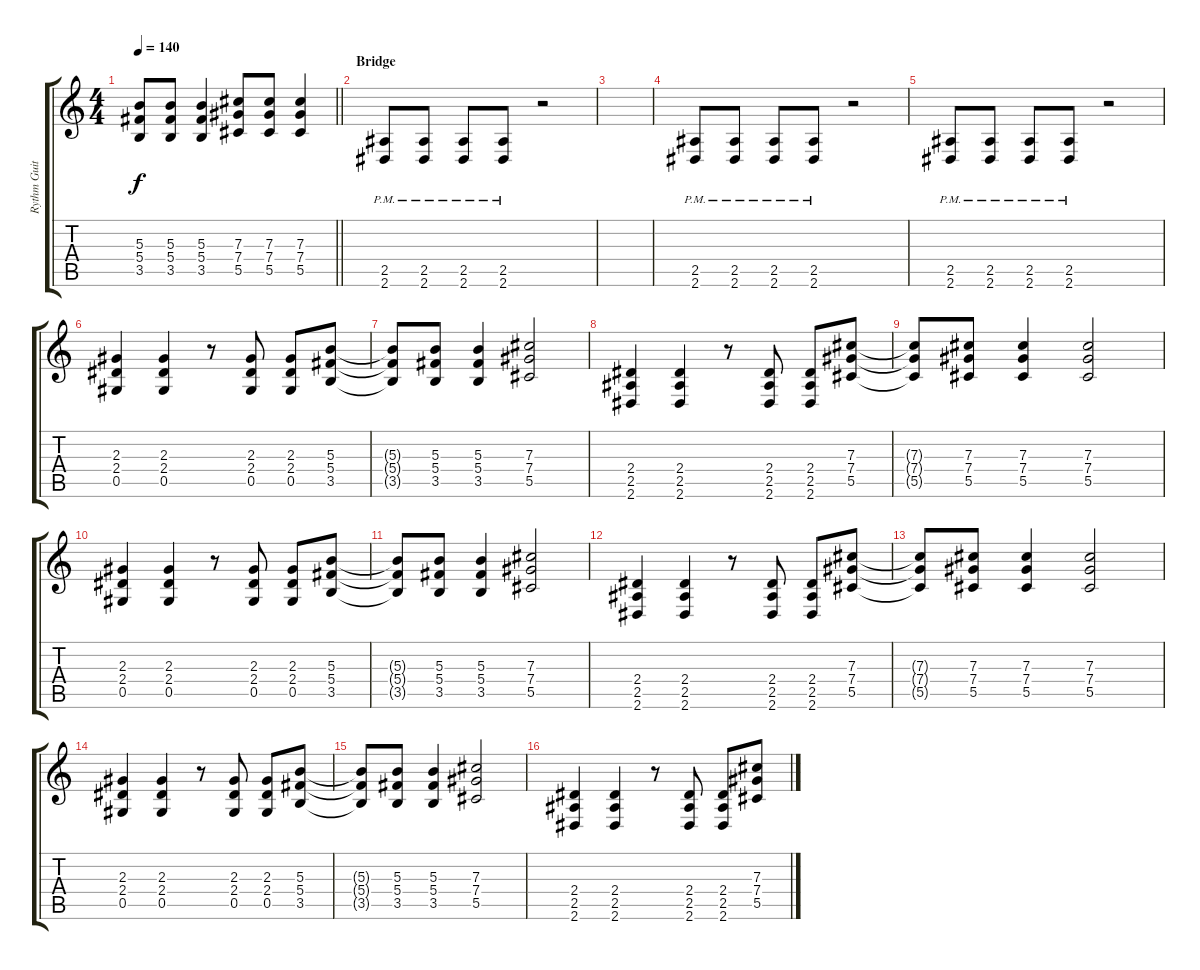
\track ("Rythm Guitar" "Rythm Guit") {instrument overdrivenguitar}
\staff {score tabs}
\tuning (Eb4 Bb3 Gb3 Db3 Ab2 Db2) {hide}
\ts (4 4)
\tempo 140
\clef g2
\barLineRight lightlight
\ks c
(5.3{t} 5.4{t} 3.5{t}).8{dy f} (5.3 5.4 3.5).8 (5.3 5.4 3.5).4 (7.3 7.4 5.5).8 (7.3 7.4 5.5).8 (7.3 7.4 5.5).4 |
\section ("" "Bridge")
(2.5{pm} 2.6{pm}).8 (2.5{pm} 2.6{pm}).8 (2.5{pm} 2.6{pm}).8 (2.5{pm} 2.6{pm}).8 r.2 |
|
(2.5{pm} 2.6{pm}).8 (2.5{pm} 2.6{pm}).8 (2.5{pm} 2.6{pm}).8 (2.5{pm} 2.6{pm}).8 r.2 |
(2.5{pm} 2.6{pm}).8 (2.5{pm} 2.6{pm}).8 (2.5{pm} 2.6{pm}).8 (2.5{pm} 2.6{pm}).8 r.2 |
(2.3 2.4 0.5).4 (2.3 2.4 0.5).4 r.8 (2.3 2.4 0.5).8 (2.3 2.4 0.5).8 (5.3 5.4 3.5).8 |
(5.3{t} 5.4{t} 3.5{t}).8 (5.3 5.4 3.5).8 (5.3 5.4 3.5).4 (7.3 7.4 5.5).2 |
(2.4 2.5 2.6).4 (2.4 2.5 2.6).4 r.8 (2.4 2.5 2.6).8 (2.4 2.5 2.6).8 (7.3 7.4 5.5).8 |
(7.3{t} 7.4{t} 5.5{t}).8 (7.3 7.4 5.5).8 (7.3 7.4 5.5).4 (7.3 7.4 5.5).2 |
(2.3 2.4 0.5).4 (2.3 2.4 0.5).4 r.8 (2.3 2.4 0.5).8 (2.3 2.4 0.5).8 (5.3 5.4 3.5).8 |
(5.3{t} 5.4{t} 3.5{t}).8 (5.3 5.4 3.5).8 (5.3 5.4 3.5).4 (7.3 7.4 5.5).2 |
(2.4 2.5 2.6).4 (2.4 2.5 2.6).4 r.8 (2.4 2.5 2.6).8 (2.4 2.5 2.6).8 (7.3 7.4 5.5).8 |
(7.3{t} 7.4{t} 5.5{t}).8 (7.3 7.4 5.5).8 (7.3 7.4 5.5).4 (7.3 7.4 5.5).2 |
(2.3 2.4 0.5).4 (2.3 2.4 0.5).4 r.8 (2.3 2.4 0.5).8 (2.3 2.4 0.5).8 (5.3 5.4 3.5).8 |
(5.3{t} 5.4{t} 3.5{t}).8 (5.3 5.4 3.5).8 (5.3 5.4 3.5).4 (7.3 7.4 5.5).2 |
(2.4 2.5 2.6).4 (2.4 2.5 2.6).4 r.8 (2.4 2.5 2.6).8 (2.4 2.5 2.6).8 (7.3 7.4 5.5).8
